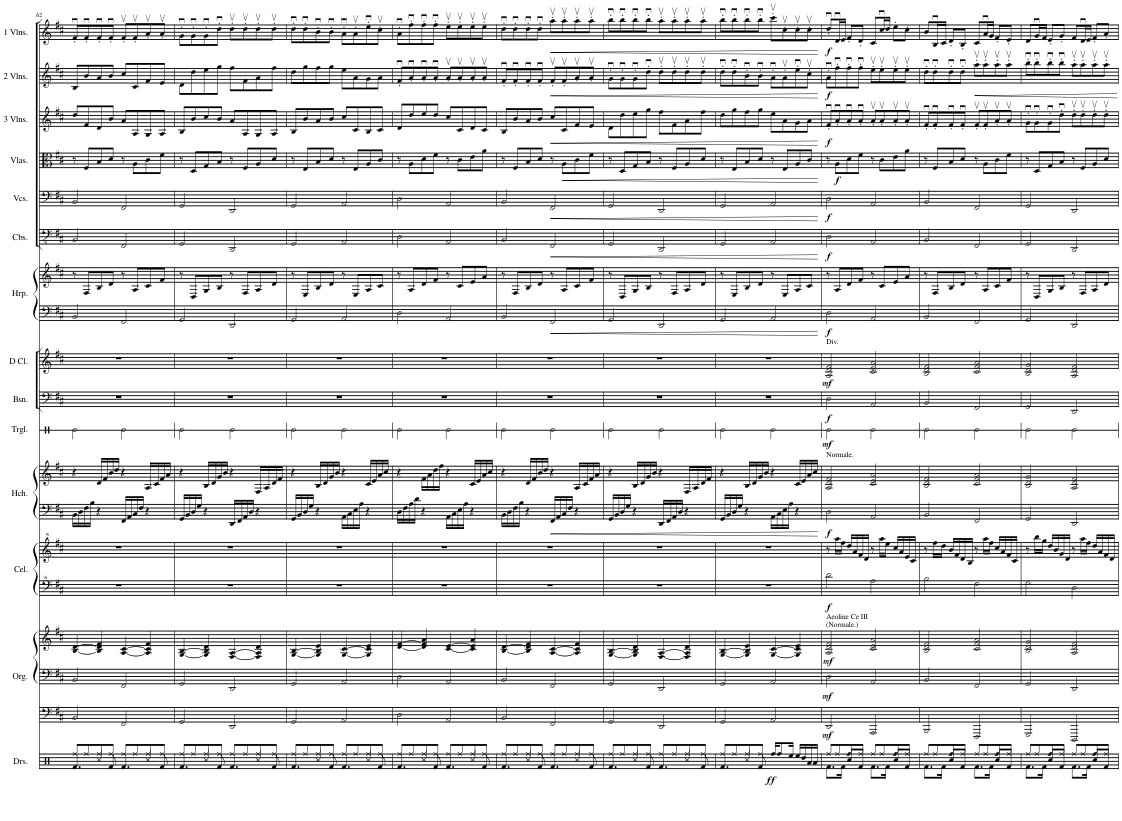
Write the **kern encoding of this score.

**kern	**dynam	**kern	**dynam	**kern	**dynam	**kern	**dynam	**kern	**dynam	**kern	**kern	**kern	**dynam	**kern	**kern	**dynam	**kern	**kern	**dynam	**kern	**dynam	**kern	**dynam	**kern	**kern	**dynam	**kern	**dynam	**kern	**dynam	**kern	**dynam	**kern	**dynam	**kern	**dynam	**kern	**dynam
*part17	*part17	*part16	*part16	*part15	*part15	*part14	*part14	*part13	*part13	*part12	*part12	*part12	*part12	*part11	*part11	*part11	*part10	*part10	*part10	*part9	*part9	*part8	*part8	*part7	*part7	*part7	*part6	*part6	*part5	*part5	*part4	*part4	*part3	*part3	*part2	*part2	*part1	*part1
*staff22	*staff22	*staff21	*staff21	*staff20	*staff20	*staff19	*staff19	*staff18	*staff18	*staff17	*staff16	*staff15	*staff15/16/17	*staff14	*staff13	*staff13/14	*staff12	*staff11	*staff11/12	*staff10	*staff10	*staff9	*staff9	*staff8	*staff7	*staff7/8	*staff6	*staff6	*staff5	*staff5	*staff4	*staff4	*staff3	*staff3	*staff2	*staff2	*staff1	*staff1
*I"Contrabass	*	*I"Violoncello	*	*I"Violin	*	*I"Violin	*	*I"Violin	*	*I"Organ	*	*	*	*I"Celesta	*	*	*I"Harpsichord (Amplified)	*	*	*I"Bassoon	*	*I"D Clarinet	*	*I"Harp	*	*	*I"Contrabasses	*	*I"Violoncellos	*	*I"Violas	*	*I"3rd Violins	*	*I"2nd Violins	*	*I"1st Violins	*
*I'Cb.	*	*I'Vc.	*	*I'Vln.	*	*I'Vln.	*	*I'Vln.	*	*I'Org.	*	*	*	*I'Cel.	*	*	*I'Hch.	*	*	*I'Bsn.	*	*I'D Cl.	*	*I'Hrp.	*	*	*I'Cbs.	*	*I'Vcs.	*	*I'Vlas.	*	*I'3 Vlns.	*	*I'2 Vlns.	*	*I'1 Vlns.	*
!!LO:PB:g=z
*clefFv4	*	*clefF4	*	*clefG2	*	*clefG2	*	*clefG2	*	*clefF4	*clefF4	*clefG2	*	*clefF^4	*clefG^2	*	*clefF4	*clefG2	*	*clefF4	*	*clefG2	*	*clefF4	*clefG2	*	*clefFv4	*	*clefF4	*	*clefC3	*	*clefG2	*	*clefG2	*	*clefG2	*
*ITrd7c12	*	*	*	*	*	*	*	*	*	*	*	*	*	*	*	*	*	*	*	*	*	*ITrd-1c-2	*	*	*	*	*	*	*	*	*	*	*	*	*	*	*	*
*k[f#c#]	*	*k[f#c#]	*	*k[f#c#]	*	*k[f#c#]	*	*k[f#c#]	*	*k[f#c#]	*k[f#c#]	*k[f#c#]	*	*k[f#c#]	*k[f#c#]	*	*k[f#c#]	*k[f#c#]	*	*k[f#c#]	*	*k[f#c#]	*	*k[f#c#]	*k[f#c#]	*	*k[f#c#]	*	*k[f#c#]	*	*k[f#c#]	*	*k[f#c#]	*	*k[f#c#]	*	*k[f#c#]	*
*M4/4	*	*M4/4	*	*M4/4	*	*M4/4	*	*M4/4	*	*M4/4	*M4/4	*M4/4	*	*M4/4	*M4/4	*	*M4/4	*M4/4	*	*M4/4	*	*M4/4	*	*M4/4	*M4/4	*	*M4/4	*	*M4/4	*	*M4/4	*	*M4/4	*	*M4/4	*	*M4/4	*
=62	=62	=62	=62	=62	=62	=62	=62	=62	=62	=62	=62	=62	=62	=62	=62	=62	=62	=62	=62	=62	=62	=62	=62	=62	=62	=62	=62	=62	=62	=62	=62	=62	=62	=62	=62	=62	=62	=62
2BBB	.	2BB	.	8dd/L	.	8B/L	.	8f#u'/L	.	2BB/	2BB/	[4B/ [4d/	.	1r	1r	.	16BB\LL	4r	.	1r	.	1r	.	2BB/	8r	.	2BBB/	.	2BB/	.	8r	.	8dd/L	.	8B/L	.	8f#u'/L	.
.	.	.	.	.	.	.	.	.	.	.	.	.	.	.	.	.	16D\	.	.	.	.	.	.	.	.	.	.	.	.	.	.	.	.	.	.	.	.	.
.	.	.	.	8f#/J	.	8b/J	.	8f#u'/J	.	.	.	.	.	.	.	.	16F#\	.	.	.	.	.	.	.	8F#/L	.	.	.	.	.	8F#/L	.	8f#/	.	8b/	.	8f#u'/	.
.	.	.	.	.	.	.	.	.	.	.	.	.	.	.	.	.	16B\JJ	.	.	.	.	.	.	.	.	.	.	.	.	.	.	.	.	.	.	.	.	.
.	.	.	.	8d/L	.	8a/L	.	8f#u'/L	.	.	.	4B/] 4d/] 4f#/	.	.	.	.	4r	16d/LL	.	.	.	.	.	.	8B/	.	.	.	.	.	8B/	.	8d/	.	8a/	.	8f#u'/	.
.	.	.	.	.	.	.	.	.	.	.	.	.	.	.	.	.	.	16f#/	.	.	.	.	.	.	.	.	.	.	.	.	.	.	.	.	.	.	.	.
.	.	.	.	8b/J	.	8b/J	.	8f#u'/J	.	.	.	.	.	.	.	.	.	16b/	.	.	.	.	.	.	8d/J	.	.	.	.	.	8d/J	.	8b/J	.	8b/J	.	8f#u'/J	.
.	.	.	.	.	.	.	.	.	.	.	.	.	.	.	.	.	.	16dd/JJ	.	.	.	.	.	.	.	.	.	.	.	.	.	.	.	.	.	.	.	.
2FFF#	.	2FF#	.	8a/L	.	8cc#/L	.	8f#v'/L	.	2FF#/	2FF#/	[4A/ [4c#/	.	.	.	.	16FF#/LL	4r	.	.	.	.	.	2FF#/	8r	.	2FFF#/	.	2FF#/	.	8r	.	8a/L	.	8cc#/L	.	8f#v'/L	.
.	.	.	.	.	.	.	.	.	.	.	.	.	.	.	.	.	16AA/	.	.	.	.	.	.	.	.	.	.	.	.	.	.	.	.	.	.	.	.	.
.	.	.	.	8A/J	.	8c#/J	.	8f#v'/J	.	.	.	.	.	.	.	.	16C#/	.	.	.	.	.	.	.	8A/L	.	.	.	.	.	8A\L	.	8A/	.	8c#/	.	8f#v'/	.
.	.	.	.	.	.	.	.	.	.	.	.	.	.	.	.	.	16F#/JJ	.	.	.	.	.	.	.	.	.	.	.	.	.	.	.	.	.	.	.	.	.
.	.	.	.	8G/L	.	8f#/L	.	8av'/L	.	.	.	4A/] 4c#/] 4f#/	.	.	.	.	4r	16A/LL	.	.	.	.	.	.	8c#/	.	.	.	.	.	8c#\	.	8G/	.	8f#/	.	8av'/	.
.	.	.	.	.	.	.	.	.	.	.	.	.	.	.	.	.	.	16c#/	.	.	.	.	.	.	.	.	.	.	.	.	.	.	.	.	.	.	.	.
.	.	.	.	8A/J	.	8e/J	.	8av'/J	.	.	.	.	.	.	.	.	.	16f#/	.	.	.	.	.	.	8f#/J	.	.	.	.	.	8f#\J	.	8A/J	.	8e/J	.	8av'/J	.
.	.	.	.	.	.	.	.	.	.	.	.	.	.	.	.	.	.	16a/JJ	.	.	.	.	.	.	.	.	.	.	.	.	.	.	.	.	.	.	.	.
=63	=63	=63	=63	=63	=63	=63	=63	=63	=63	=63	=63	=63	=63	=63	=63	=63	=63	=63	=63	=63	=63	=63	=63	=63	=63	=63	=63	=63	=63	=63	=63	=63	=63	=63	=63	=63	=63	=63
2GGG	.	2GG	.	8B/L	.	8d/L	.	8gu'/L	.	2GG/	2GG/	[4G/ [4B/	.	1r	1r	.	16GG/LL	4r	.	1r	.	1r	.	2GG/	8r	.	2GGG/	.	2GG/	.	8r	.	8B/L	.	8d\L	.	8gu'\L	.
.	.	.	.	.	.	.	.	.	.	.	.	.	.	.	.	.	16BB/	.	.	.	.	.	.	.	.	.	.	.	.	.	.	.	.	.	.	.	.	.
.	.	.	.	8b/J	.	8dd/J	.	8gu'/J	.	.	.	.	.	.	.	.	16D/	.	.	.	.	.	.	.	8D/L	.	.	.	.	.	8D/L	.	8b/	.	8dd\	.	8gu'\	.
.	.	.	.	.	.	.	.	.	.	.	.	.	.	.	.	.	16G/JJ	.	.	.	.	.	.	.	.	.	.	.	.	.	.	.	.	.	.	.	.	.
.	.	.	.	8cc#\L	.	8ee\L	.	8gu'\L	.	.	.	4G/] 4B/] 4d/	.	.	.	.	4r	16B/LL	.	.	.	.	.	.	8G/	.	.	.	.	.	8G/	.	8cc#/	.	8ee\	.	8gu'\	.
.	.	.	.	.	.	.	.	.	.	.	.	.	.	.	.	.	.	16d/	.	.	.	.	.	.	.	.	.	.	.	.	.	.	.	.	.	.	.	.
.	.	.	.	8b\J	.	8gg\J	.	8ddu'\J	.	.	.	.	.	.	.	.	.	16g/	.	.	.	.	.	.	8B/J	.	.	.	.	.	8B/J	.	8b/J	.	8gg\J	.	8ddu'\J	.
.	.	.	.	.	.	.	.	.	.	.	.	.	.	.	.	.	.	16b/JJ	.	.	.	.	.	.	.	.	.	.	.	.	.	.	.	.	.	.	.	.
2DDD	.	2DD	.	8a/L	.	8ff#\L	.	8ddv'\L	.	2DD/	2DD/	[4F#/ [4A/	.	.	.	.	16DD/LL	4r	.	.	.	.	.	2DD/	8r	.	2DDD/	.	2DD/	.	8r	.	8a/L	.	8ff#\L	.	8ddv'\L	.
.	.	.	.	.	.	.	.	.	.	.	.	.	.	.	.	.	16FF#/	.	.	.	.	.	.	.	.	.	.	.	.	.	.	.	.	.	.	.	.	.
.	.	.	.	8A/J	.	8f#\J	.	8ddv'\J	.	.	.	.	.	.	.	.	16AA/	.	.	.	.	.	.	.	8F#/L	.	.	.	.	.	8F#/L	.	8A/	.	8f#\	.	8ddv'\	.
.	.	.	.	.	.	.	.	.	.	.	.	.	.	.	.	.	16D/JJ	.	.	.	.	.	.	.	.	.	.	.	.	.	.	.	.	.	.	.	.	.
.	.	.	.	8G/L	.	8a\L	.	8ddv'\L	.	.	.	4F#/] 4A/] 4d/	.	.	.	.	4r	16F#/LL	.	.	.	.	.	.	8A/	.	.	.	.	.	8A/	.	8G/	.	8a\	.	8ddv'\	.
.	.	.	.	.	.	.	.	.	.	.	.	.	.	.	.	.	.	16A/	.	.	.	.	.	.	.	.	.	.	.	.	.	.	.	.	.	.	.	.
.	.	.	.	8A/J	.	8ff#\J	.	8ddv'\J	.	.	.	.	.	.	.	.	.	16d/	.	.	.	.	.	.	8d/J	.	.	.	.	.	8d/J	.	8A/J	.	8ff#\J	.	8ddv'\J	.
.	.	.	.	.	.	.	.	.	.	.	.	.	.	.	.	.	.	16f#/JJ	.	.	.	.	.	.	.	.	.	.	.	.	.	.	.	.	.	.	.	.
=64	=64	=64	=64	=64	=64	=64	=64	=64	=64	=64	=64	=64	=64	=64	=64	=64	=64	=64	=64	=64	=64	=64	=64	=64	=64	=64	=64	=64	=64	=64	=64	=64	=64	=64	=64	=64	=64	=64
2GGG	.	2GG	.	8B/L	.	8dd\L	.	8ddu'\L	.	2GG/	2GG/	[4G/ [4B/	.	1r	1r	.	16GG/LL	4r	.	1r	.	1r	.	2GG/	8r	.	2GGG/	.	2GG/	.	8r	.	8B/L	.	8dd\L	.	8ddu'\L	.
.	.	.	.	.	.	.	.	.	.	.	.	.	.	.	.	.	16BB/	.	.	.	.	.	.	.	.	.	.	.	.	.	.	.	.	.	.	.	.	.
.	.	.	.	8b/J	.	8gg\J	.	8ddu'\J	.	.	.	.	.	.	.	.	16D/	.	.	.	.	.	.	.	8E/L	.	.	.	.	.	8E/L	.	8b/	.	8gg\	.	8ddu'\	.
.	.	.	.	.	.	.	.	.	.	.	.	.	.	.	.	.	16G/JJ	.	.	.	.	.	.	.	.	.	.	.	.	.	.	.	.	.	.	.	.	.
.	.	.	.	8a/L	.	8ff#\L	.	8bu'\L	.	.	.	4G/] 4B/] 4e/	.	.	.	.	4r	16B/LL	.	.	.	.	.	.	8B/	.	.	.	.	.	8B/	.	8a/	.	8ff#\	.	8bu'\	.
.	.	.	.	.	.	.	.	.	.	.	.	.	.	.	.	.	.	16d/	.	.	.	.	.	.	.	.	.	.	.	.	.	.	.	.	.	.	.	.
.	.	.	.	8b/J	.	8gg\J	.	8bu'\J	.	.	.	.	.	.	.	.	.	16g/	.	.	.	.	.	.	8d/J	.	.	.	.	.	8d/J	.	8b/J	.	8gg\J	.	8bu'\J	.
.	.	.	.	.	.	.	.	.	.	.	.	.	.	.	.	.	.	16b/JJ	.	.	.	.	.	.	.	.	.	.	.	.	.	.	.	.	.	.	.	.
2AAA	.	2AA	.	8cc#/L	.	8ee\L	.	8au'/L	.	2AA/	2AA/	[4G/ [4c#/	.	.	.	.	16AA\LL	4r	.	.	.	.	.	2AA/	8r	.	2AAA/	.	2AA/	.	8r	.	8cc#/L	.	8ee\L	.	8au'\L	.
.	.	.	.	.	.	.	.	.	.	.	.	.	.	.	.	.	16C#\	.	.	.	.	.	.	.	.	.	.	.	.	.	.	.	.	.	.	.	.	.
.	.	.	.	8c#/J	.	8a\J	.	8av'/J	.	.	.	.	.	.	.	.	16E\	.	.	.	.	.	.	.	8E/L	.	.	.	.	.	8E/L	.	8c#/	.	8a\	.	8av'\	.
.	.	.	.	.	.	.	.	.	.	.	.	.	.	.	.	.	16A\JJ	.	.	.	.	.	.	.	.	.	.	.	.	.	.	.	.	.	.	.	.	.
.	.	.	.	8B/L	.	8g/L	.	8eeu'\L	.	.	.	4G/] 4c#/] 4e/	.	.	.	.	4r	16c#/LL	.	.	.	.	.	.	8A/	.	.	.	.	.	8A/	.	8B/	.	8g\	.	8eeu'\	.
.	.	.	.	.	.	.	.	.	.	.	.	.	.	.	.	.	.	16e/	.	.	.	.	.	.	.	.	.	.	.	.	.	.	.	.	.	.	.	.
.	.	.	.	8c#/J	.	8a/J	.	8cc#v'\J	.	.	.	.	.	.	.	.	.	16a/	.	.	.	.	.	.	8c#/J	.	.	.	.	.	8c#/J	.	8c#/J	.	8a\J	.	8cc#v'\J	.
.	.	.	.	.	.	.	.	.	.	.	.	.	.	.	.	.	.	16cc#/JJ	.	.	.	.	.	.	.	.	.	.	.	.	.	.	.	.	.	.	.	.
=65	=65	=65	=65	=65	=65	=65	=65	=65	=65	=65	=65	=65	=65	=65	=65	=65	=65	=65	=65	=65	=65	=65	=65	=65	=65	=65	=65	=65	=65	=65	=65	=65	=65	=65	=65	=65	=65	=65
2DD	.	2D	.	8d/L	.	8f#u'/L	.	8au'\L	.	2D\	2D\	[4d/ [4f#/	.	1r	1r	.	16D\LL	4r	.	1r	.	1r	.	2D\	8r	.	2DD\	.	2D\	.	8r	.	8d/L	.	8f#u'/L	.	8au'\L	.
.	.	.	.	.	.	.	.	.	.	.	.	.	.	.	.	.	16F#\	.	.	.	.	.	.	.	.	.	.	.	.	.	.	.	.	.	.	.	.	.
.	.	.	.	8dd/J	.	8au'/J	.	8ff#u'\J	.	.	.	.	.	.	.	.	16A\	.	.	.	.	.	.	.	8A/L	.	.	.	.	.	8A\L	.	8dd/	.	8au'/	.	8ff#u'\	.
.	.	.	.	.	.	.	.	.	.	.	.	.	.	.	.	.	16d\JJ	.	.	.	.	.	.	.	.	.	.	.	.	.	.	.	.	.	.	.	.	.
.	.	.	.	8ee\L	.	8au'/L	.	8ff#u'\L	.	.	.	4d/] 4f#/] 4a/	.	.	.	.	4r	16f#\LL	.	.	.	.	.	.	8d/	.	.	.	.	.	8d\	.	8ee/	.	8au'/	.	8ff#u'\	.
.	.	.	.	.	.	.	.	.	.	.	.	.	.	.	.	.	.	16a\	.	.	.	.	.	.	.	.	.	.	.	.	.	.	.	.	.	.	.	.
.	.	.	.	8dd\J	.	8au'/J	.	8ff#u'\J	.	.	.	.	.	.	.	.	.	16dd\	.	.	.	.	.	.	8f#/J	.	.	.	.	.	8f#\J	.	8dd/J	.	8au'/J	.	8ff#u'\J	.
.	.	.	.	.	.	.	.	.	.	.	.	.	.	.	.	.	.	16ff#\JJ	.	.	.	.	.	.	.	.	.	.	.	.	.	.	.	.	.	.	.	.
2AAA	.	2AA	.	8cc#/L	.	8av'/L	.	8eev'\L	.	2AA/	2AA/	[4c#/ [4e/	.	.	.	.	16AA\LL	4r	.	.	.	.	.	2AA/	8r	.	2AAA/	.	2AA/	.	8r	.	8cc#/L	.	8av'/L	.	8eev'\L	.
.	.	.	.	.	.	.	.	.	.	.	.	.	.	.	.	.	16C#\	.	.	.	.	.	.	.	.	.	.	.	.	.	.	.	.	.	.	.	.	.
.	.	.	.	8c#/J	.	8av'/J	.	8eev'\J	.	.	.	.	.	.	.	.	16E\	.	.	.	.	.	.	.	8c#/L	.	.	.	.	.	8c#\L	.	8c#/	.	8av'/	.	8eev'\	.
.	.	.	.	.	.	.	.	.	.	.	.	.	.	.	.	.	16A\JJ	.	.	.	.	.	.	.	.	.	.	.	.	.	.	.	.	.	.	.	.	.
.	.	.	.	8d/L	.	8av'/L	.	8eev'\L	.	.	.	4c#/] 4e/] 4a/	.	.	.	.	4r	16c#/LL	.	.	.	.	.	.	8e/	.	.	.	.	.	8e\	.	8d/	.	8av'/	.	8eev'\	.
.	.	.	.	.	.	.	.	.	.	.	.	.	.	.	.	.	.	16e/	.	.	.	.	.	.	.	.	.	.	.	.	.	.	.	.	.	.	.	.
.	.	.	.	8c#/J	.	8av'/J	.	8eev'\J	.	.	.	.	.	.	.	.	.	16a/	.	.	.	.	.	.	8a/J	.	.	.	.	.	8a\J	.	8c#/J	.	8av'/J	.	8eev'\J	.
.	.	.	.	.	.	.	.	.	.	.	.	.	.	.	.	.	.	16cc#/JJ	.	.	.	.	.	.	.	.	.	.	.	.	.	.	.	.	.	.	.	.
=66	=66	=66	=66	=66	=66	=66	=66	=66	=66	=66	=66	=66	=66	=66	=66	=66	=66	=66	=66	=66	=66	=66	=66	=66	=66	=66	=66	=66	=66	=66	=66	=66	=66	=66	=66	=66	=66	=66
2BBB	.	2BB	.	8B/L	.	8f#u'/L	.	8ddu'\L	.	2BB/	2BB/	[4B/ [4d/	.	1r	1r	.	16BB\LL	4r	.	1r	.	1r	.	2BB/	8r	.	2BBB/	.	2BB/	.	8r	.	8B/L	.	8f#u'/L	.	8ddu'\L	.
.	.	.	.	.	.	.	.	.	.	.	.	.	.	.	.	.	16D\	.	.	.	.	.	.	.	.	.	.	.	.	.	.	.	.	.	.	.	.	.
.	.	.	.	8b/J	.	8f#u'/J	.	8ddu'\J	.	.	.	.	.	.	.	.	16F#\	.	.	.	.	.	.	.	8F#/L	.	.	.	.	.	8F#/L	.	8b/	.	8f#u'/	.	8ddu'\	.
.	.	.	.	.	.	.	.	.	.	.	.	.	.	.	.	.	16B\JJ	.	.	.	.	.	.	.	.	.	.	.	.	.	.	.	.	.	.	.	.	.
.	.	.	.	8a/L	.	8f#u'/L	.	8ddu'\L	.	.	.	4B/] 4d/] 4f#/	.	.	.	.	4r	16d/LL	.	.	.	.	.	.	8B/	.	.	.	.	.	8B/	.	8a/	.	8f#u'/	.	8ddu'\	.
.	.	.	.	.	.	.	.	.	.	.	.	.	.	.	.	.	.	16f#/	.	.	.	.	.	.	.	.	.	.	.	.	.	.	.	.	.	.	.	.
.	.	.	.	8b/J	.	8f#u'/J	.	8ddu'\J	.	.	.	.	.	.	.	.	.	16b/	.	.	.	.	.	.	8d/J	.	.	.	.	.	8d/J	.	8b/J	.	8f#u'/J	.	8ddu'\J	.
.	.	.	.	.	.	.	.	.	.	.	.	.	.	.	.	.	.	16dd/JJ	.	.	.	.	.	.	.	.	.	.	.	.	.	.	.	.	.	.	.	.
!	!LO:HP:b	!	!LO:HP:b	!	!LO:HP:b	!	!LO:HP:b	!	!LO:HP:b	!	!	!	!	!	!	!	!	!	!	!	!	!	!	!	!	!	!	!LO:HP:b	!	!LO:HP:b	!	!	!	!LO:HP:b	!	!LO:HP:b	!	!LO:HP:b
2FFF#	<	2FF#	<	8cc#/L	<	8f#v'/L	<	8aav'\L	<	2FF#/	2FF#/	[4A/ [4c#/	.	.	.	.	16FF#/LL	4r	.	.	.	.	.	2FF#/	8r	.	2FFF#/	<	2FF#/	<	8r	.	8cc#/L	<	8f#v'/L	<	8aav'\L	<
.	.	.	.	.	.	.	.	.	.	.	.	.	.	.	.	.	16AA/	.	.	.	.	.	.	.	.	.	.	.	.	.	.	.	.	.	.	.	.	.
!	!	!	!	!	!	!	!	!	!	!	!	!	!	!	!	!	!	!	!	!	!	!	!	!	!	!	!	!	!	!	!	!LO:HP:b	!	!	!	!	!	!
.	.	.	.	8c#/J	.	8f#v'/J	.	8aav'\J	.	.	.	.	.	.	.	.	16C#/	.	.	.	.	.	.	.	8A/L	.	.	.	.	.	8A\L	<	8c#/	.	8f#v'/	.	8aav'\	.
.	.	.	.	.	.	.	.	.	.	.	.	.	.	.	.	.	16F#/JJ	.	.	.	.	.	.	.	.	.	.	.	.	.	.	.	.	.	.	.	.	.
.	.	.	.	8f#/L	.	8av'/L	.	8aav'\L	.	.	.	4A/] 4c#/] 4f#/	.	.	.	.	4r	16A/LL	.	.	.	.	.	.	8c#/	.	.	.	.	.	8c#\	.	8f#/	.	8av'/	.	8aav'\	.
.	.	.	.	.	.	.	.	.	.	.	.	.	.	.	.	.	.	16c#/	.	.	.	.	.	.	.	.	.	.	.	.	.	.	.	.	.	.	.	.
.	.	.	.	8e/J	.	8av'/J	.	8aav'\J	.	.	.	.	.	.	.	.	.	16f#/	.	.	.	.	.	.	8f#/J	.	.	.	.	.	8f#\J	.	8e/J	.	8av'/J	.	8aav'\J	.
.	.	.	.	.	.	.	.	.	.	.	.	.	.	.	.	.	.	16a/JJ	.	.	.	.	.	.	.	.	.	.	.	.	.	.	.	.	.	.	.	.
=67	=67	=67	=67	=67	=67	=67	=67	=67	=67	=67	=67	=67	=67	=67	=67	=67	=67	=67	=67	=67	=67	=67	=67	=67	=67	=67	=67	=67	=67	=67	=67	=67	=67	=67	=67	=67	=67	=67
2GGG	.	2GG	.	8d/L	.	8gu'/L	.	8bbu'\L	.	2GG/	2GG/	[4G/ [4B/	.	1r	1r	.	16GG/LL	4r	.	1r	.	1r	.	2GG/	8r	.	2GGG/	.	2GG/	.	8r	.	8d\L	.	8gu'\L	.	8bbu'\L	.
.	.	.	.	.	.	.	.	.	.	.	.	.	.	.	.	.	16BB/	.	.	.	.	.	.	.	.	.	.	.	.	.	.	.	.	.	.	.	.	.
.	.	.	.	8dd/J	.	8gu'/J	.	8bbu'\J	.	.	.	.	.	.	.	.	16D/	.	.	.	.	.	.	.	8D/L	.	.	.	.	.	8D/L	.	8dd\	.	8gu'\	.	8bbu'\	.
.	.	.	.	.	.	.	.	.	.	.	.	.	.	.	.	.	16G/JJ	.	.	.	.	.	.	.	.	.	.	.	.	.	.	.	.	.	.	.	.	.
.	.	.	.	8ee\L	.	8gu'\L	.	8bbu'\L	.	.	.	4G/] 4B/] 4d/	.	.	.	.	4r	16B/LL	.	.	.	.	.	.	8G/	.	.	.	.	.	8G/	.	8ee\	.	8gu'\	.	8bbu'\	.
.	.	.	.	.	.	.	.	.	.	.	.	.	.	.	.	.	.	16d/	.	.	.	.	.	.	.	.	.	.	.	.	.	.	.	.	.	.	.	.
.	.	.	.	8gg\J	.	8ddu'\J	.	8bbu'\J	.	.	.	.	.	.	.	.	.	16g/	.	.	.	.	.	.	8B/J	.	.	.	.	.	8B/J	.	8gg\J	.	8ddu'\J	.	8bbu'\J	.
.	.	.	.	.	.	.	.	.	.	.	.	.	.	.	.	.	.	16b/JJ	.	.	.	.	.	.	.	.	.	.	.	.	.	.	.	.	.	.	.	.
2DDD	.	2DD	.	8ff#\L	.	8ddv'\L	.	8aav'\L	.	2DD/	2DD/	[4F#/ [4A/	.	.	.	.	16DD/LL	4r	.	.	.	.	.	2DD/	8r	.	2DDD/	.	2DD/	.	8r	.	8ff#\L	.	8ddv'\L	.	8aav'\L	.
.	.	.	.	.	.	.	.	.	.	.	.	.	.	.	.	.	16FF#/	.	.	.	.	.	.	.	.	.	.	.	.	.	.	.	.	.	.	.	.	.
.	.	.	.	8f#\J	.	8ddv'\J	.	8aav'\J	.	.	.	.	.	.	.	.	16AA/	.	.	.	.	.	.	.	8F#/L	.	.	.	.	.	8F#/L	.	8f#\	.	8ddv'\	.	8aav'\	.
.	.	.	.	.	.	.	.	.	.	.	.	.	.	.	.	.	16D/JJ	.	.	.	.	.	.	.	.	.	.	.	.	.	.	.	.	.	.	.	.	.
.	.	.	.	8a\L	.	8ddv'\L	.	8aav'\L	.	.	.	4F#/] 4A/] 4d/	.	.	.	.	4r	16F#/LL	.	.	.	.	.	.	8A/	.	.	.	.	.	8A/	.	8a\	.	8ddv'\	.	8aav'\	.
.	.	.	.	.	.	.	.	.	.	.	.	.	.	.	.	.	.	16A/	.	.	.	.	.	.	.	.	.	.	.	.	.	.	.	.	.	.	.	.
.	.	.	.	8ff#\J	.	8ddv'\J	.	8aav'\J	.	.	.	.	.	.	.	.	.	16d/	.	.	.	.	.	.	8d/J	.	.	.	.	.	8d/J	.	8ff#\J	.	8ddv'\J	.	8aav'\J	.
.	.	.	.	.	.	.	.	.	.	.	.	.	.	.	.	.	.	16f#/JJ	.	.	.	.	.	.	.	.	.	.	.	.	.	.	.	.	.	.	.	.
=68	=68	=68	=68	=68	=68	=68	=68	=68	=68	=68	=68	=68	=68	=68	=68	=68	=68	=68	=68	=68	=68	=68	=68	=68	=68	=68	=68	=68	=68	=68	=68	=68	=68	=68	=68	=68	=68	=68
2GGG	.	2GG	.	8dd\L	.	8ddu'\L	.	8bbu'\L	.	2GG/	2GG/	[4G/ [4B/	.	1r	1r	.	16GG/LL	4r	.	1r	.	1r	.	2GG/	8r	.	2GGG/	.	2GG/	.	8r	.	8dd\L	.	8ddu'\L	.	8bbu'\L	.
.	.	.	.	.	.	.	.	.	.	.	.	.	.	.	.	.	16BB/	.	.	.	.	.	.	.	.	.	.	.	.	.	.	.	.	.	.	.	.	.
.	.	.	.	8gg\J	.	8ddu'\J	.	8bbu'\J	.	.	.	.	.	.	.	.	16D/	.	.	.	.	.	.	.	8E/L	.	.	.	.	.	8E/L	.	8gg\	.	8ddu'\	.	8bbu'\	.
.	.	.	.	.	.	.	.	.	.	.	.	.	.	.	.	.	16G/JJ	.	.	.	.	.	.	.	.	.	.	.	.	.	.	.	.	.	.	.	.	.
.	.	.	.	8ff#\L	.	8bu'\L	.	8bbu'\L	.	.	.	4G/] 4B/] 4e/	.	.	.	.	4r	16B/LL	.	.	.	.	.	.	8B/	.	.	.	.	.	8B/	.	8ff#\	.	8bu'\	.	8bbu'\	.
.	.	.	.	.	.	.	.	.	.	.	.	.	.	.	.	.	.	16d/	.	.	.	.	.	.	.	.	.	.	.	.	.	.	.	.	.	.	.	.
.	.	.	.	8gg\J	.	8bu'\J	.	8bbu'\J	.	.	.	.	.	.	.	.	.	16g/	.	.	.	.	.	.	8d/J	.	.	.	.	.	8d/J	.	8gg\J	.	8bu'\J	.	8bbu'\J	.
.	.	.	.	.	.	.	.	.	.	.	.	.	.	.	.	.	.	16b/JJ	.	.	.	.	.	.	.	.	.	.	.	.	.	.	.	.	.	.	.	.
2AAA	.	2AA	.	8ee\L	.	8au'/L	.	8ccc#v'\L	.	2AA/	2AA/	[4G/ [4c#/	.	.	.	.	16AA\LL	4r	.	.	.	.	.	2AA/	8r	.	2AAA/	.	2AA/	.	8r	.	8ee\L	.	8au'\L	.	8ccc#v'\L	.
.	.	.	.	.	.	.	.	.	.	.	.	.	.	.	.	.	16C#\	.	.	.	.	.	.	.	.	.	.	.	.	.	.	.	.	.	.	.	.	.
.	.	.	.	8a\J	.	8av'/J	.	8cc#v'\J	.	.	.	.	.	.	.	.	16E\	.	.	.	.	.	.	.	8E/L	.	.	.	.	.	8E/L	.	8a\	.	8av'\	.	8cc#v'\	.
.	.	.	.	.	.	.	.	.	.	.	.	.	.	.	.	.	16A\JJ	.	.	.	.	.	.	.	.	.	.	.	.	.	.	.	.	.	.	.	.	.
.	.	.	.	8g/L	.	8eeu'\L	.	8cc#v'\L	.	.	.	4G/] 4c#/] 4e/	.	.	.	.	4r	16c#/LL	.	.	.	.	.	.	8A/	.	.	.	.	.	8A/	.	8g\	.	8eeu'\	.	8cc#v'\	.
.	.	.	.	.	.	.	.	.	.	.	.	.	.	.	.	.	.	16e/	.	.	.	.	.	.	.	.	.	.	.	.	.	.	.	.	.	.	.	.
.	.	.	.	8a/J	.	8cc#v'\J	.	8cc#v'\J	.	.	.	.	.	.	.	.	.	16a/	.	.	.	.	.	.	8c#/J	.	.	.	.	.	8c#/J	.	8a\J	.	8cc#v'\J	.	8cc#v'\J	.
.	.	.	.	.	.	.	.	.	.	.	.	.	.	.	.	.	.	16cc#/JJ	.	.	.	.	.	.	.	.	.	.	.	.	.	.	.	.	.	.	.	.
.	[	.	[	.	[	.	[	.	[	.	.	.	.	.	.	.	.	.	.	.	.	.	.	.	.	.	.	[	.	[	.	[	.	[	.	[	.	[
=69	=69	=69	=69	=69	=69	=69	=69	=69	=69	=69	=69	=69	=69	=69	=69	=69	=69	=69	=69	=69	=69	=69	=69	=69	=69	=69	=69	=69	=69	=69	=69	=69	=69	=69	=69	=69	=69	=69
!	!	!	!	!	!	!	!	!	!	!	!	!	!	!	!	!	!	!	!	!	!	!LO:TX:a:t=Div.	!	!	!	!	!	!	!	!	!	!	!	!	!	!	!	!
!	!	!	!	!	!	!	!	!	!	!	!	!	!	!	!	!	!	!LO:TX:a:t=Normale.	!	!	!	!	!	!	!	!	!	!	!	!	!	!	!	!	!	!	!	!
!	!	!	!	!	!	!	!	!	!	!	!	!LO:TX:a:t=Aeoline Ce III	!	!	!	!	!	!	!	!	!	!	!	!	!	!	!	!	!	!	!	!	!	!	!	!	!	!
!	!	!	!	!	!	!	!	!	!	!	!	!LO:TX:a:t=(Normale.)	!	!	!	!	!	!	!	!	!	!	!	!	!	!	!	!	!	!	!	!	!	!	!	!	!	!
!	!LO:DY:b	!	!LO:DY:b	!	!LO:DY:b	!	!LO:DY:b	!	!LO:DY:b	!	!	!	!LO:DY:b=3	!	!	!	!	!	!	!	!	!	!	!	!	!	!	!	!	!	!	!	!	!	!	!	!	!
!	!	!	!	!	!	!	!	!	!	!	!	!	!LO:DY:n=1:b=2	!	!	!	!	!	!	!	!	!	!	!	!	!	!	!	!	!	!	!	!	!	!	!	!	!
!	!	!	!	!	!	!	!	!	!	!	!	!	!LO:DY:n=2:b	!	!	!LO:DY:b=2	!	!	!LO:DY:b=2	!	!LO:DY:b	!	!LO:DY:b	!	!	!LO:DY:b=2	!	!LO:DY:b	!	!LO:DY:b	!	!	!	!LO:DY:b	!	!LO:DY:b	!	!LO:DY:b
2DD	f	2D	f	8f#u'/L	f	8au'\L	f	8ddu'/L	f	2DD/	2D\	2A/ 2d/ 2f#/	mf mf mf	2dd\	8r	f	2D\	2A/ 2d/ 2f#/	f	2D\	f	2A/ 2d/ 2f#/	mf	2D\	8r	f	2DD\	f	2D\	f	8r	.	8f#u'/L	f	8au'\L	f	8ddu'/L	f
!	!	!	!	!	!	!	!	!	!	!	!	!	!	!	!	!	!	!	!	!	!	!	!	!	!	!	!	!	!	!	!	!LO:DY:b	!	!	!	!	!	!
.	.	.	.	8au'/J	.	8ff#u'\J	.	16du/L	.	.	.	.	.	.	16aaa\LL	.	.	.	.	.	.	.	.	.	8A/L	.	.	.	.	.	8A\L	f	8au'/	.	8ff#u'\	.	16du/L	.
.	.	.	.	.	.	.	.	16e/JJ	.	.	.	.	.	.	16fff#\JJ	.	.	.	.	.	.	.	.	.	.	.	.	.	.	.	.	.	.	.	.	.	16e/JJ	.
.	.	.	.	8au'/L	.	8ff#u'\L	.	8f#'/L	.	.	.	.	.	.	16ddd/LL	.	.	.	.	.	.	.	.	.	8d/	.	.	.	.	.	8d\	.	8au'/	.	8ff#u'\	.	8f#'/L	.
.	.	.	.	.	.	.	.	.	.	.	.	.	.	.	16aa/	.	.	.	.	.	.	.	.	.	.	.	.	.	.	.	.	.	.	.	.	.	.	.
.	.	.	.	8au'/J	.	8ff#u'\J	.	8d'/J	.	.	.	.	.	.	16ff#/	.	.	.	.	.	.	.	.	.	8f#/J	.	.	.	.	.	8f#\J	.	8au'/J	.	8ff#u'\J	.	8d'/J	.
.	.	.	.	.	.	.	.	.	.	.	.	.	.	.	16dd/JJ	.	.	.	.	.	.	.	.	.	.	.	.	.	.	.	.	.	.	.	.	.	.	.
2AAA	.	2AA	.	8av'/L	.	8eev'\L	.	8c#/L	.	2AAA/	2AA/	2c#/ 2e/ 2a/	.	2a\	8r	.	2AA/	2c#/ 2e/ 2a/	.	2AA/	.	2c#/ 2e/ 2a/	.	2AA/	8r	.	2AAA/	.	2AA/	.	8r	.	8av'/L	.	8eev'\L	.	8c#/L	.
.	.	.	.	8av'/J	.	8eev'\J	.	16cc#u/L	.	.	.	.	.	.	16aaa\LL	.	.	.	.	.	.	.	.	.	8c#/L	.	.	.	.	.	8c#\L	.	8av'/	.	8eev'\	.	16cc#u/L	.
.	.	.	.	.	.	.	.	16dd/JJ	.	.	.	.	.	.	16eee\JJ	.	.	.	.	.	.	.	.	.	.	.	.	.	.	.	.	.	.	.	.	.	16dd/JJ	.
.	.	.	.	8av'/L	.	8eev'\L	.	8ee'\L	.	.	.	.	.	.	16ccc#/LL	.	.	.	.	.	.	.	.	.	8e/	.	.	.	.	.	8e\	.	8av'/	.	8eev'\	.	8ee'\L	.
.	.	.	.	.	.	.	.	.	.	.	.	.	.	.	16aa/	.	.	.	.	.	.	.	.	.	.	.	.	.	.	.	.	.	.	.	.	.	.	.
.	.	.	.	8av'/J	.	8eev'\J	.	8cc#'\J	.	.	.	.	.	.	16ee/	.	.	.	.	.	.	.	.	.	8a/J	.	.	.	.	.	8a\J	.	8av'/J	.	8eev'\J	.	8cc#'\J	.
.	.	.	.	.	.	.	.	.	.	.	.	.	.	.	16cc#/JJ	.	.	.	.	.	.	.	.	.	.	.	.	.	.	.	.	.	.	.	.	.	.	.
=70	=70	=70	=70	=70	=70	=70	=70	=70	=70	=70	=70	=70	=70	=70	=70	=70	=70	=70	=70	=70	=70	=70	=70	=70	=70	=70	=70	=70	=70	=70	=70	=70	=70	=70	=70	=70	=70	=70
2BBB	.	2BB	.	8f#u'/L	.	8ddu'\L	.	8b/L	.	2BBB/	2BB/	2B/ 2d/ 2f#/	.	2b\	8r	.	2BB/	2B/ 2d/ 2f#/	.	2BB/	.	2B/ 2d/ 2f#/	.	2BB/	8r	.	2BBB/	.	2BB/	.	8r	.	8f#u'/L	.	8ddu'\L	.	8b/L	.
.	.	.	.	8f#u'/J	.	8ddu'\J	.	16Bu/L	.	.	.	.	.	.	16fff#\LL	.	.	.	.	.	.	.	.	.	8F#/L	.	.	.	.	.	8F#/L	.	8f#u'/	.	8ddu'\	.	16Bu/L	.
.	.	.	.	.	.	.	.	16c#/JJ	.	.	.	.	.	.	16ddd\JJ	.	.	.	.	.	.	.	.	.	.	.	.	.	.	.	.	.	.	.	.	.	16c#/JJ	.
.	.	.	.	8f#u'/L	.	8ddu'\L	.	8d'/L	.	.	.	.	.	.	16bb/LL	.	.	.	.	.	.	.	.	.	8B/	.	.	.	.	.	8B/	.	8f#u'/	.	8ddu'\	.	8d'/L	.
.	.	.	.	.	.	.	.	.	.	.	.	.	.	.	16ff#/	.	.	.	.	.	.	.	.	.	.	.	.	.	.	.	.	.	.	.	.	.	.	.
.	.	.	.	8f#u'/J	.	8ddu'\J	.	8B'/J	.	.	.	.	.	.	16dd/	.	.	.	.	.	.	.	.	.	8d/J	.	.	.	.	.	8d/J	.	8f#u'/J	.	8ddu'\J	.	8B'/J	.
.	.	.	.	.	.	.	.	.	.	.	.	.	.	.	16b/JJ	.	.	.	.	.	.	.	.	.	.	.	.	.	.	.	.	.	.	.	.	.	.	.
2FFF#	.	2FF#	.	8f#v'/L	.	8aav'\L	.	8c#/L	.	2FFF#/	2FF#/	2c#/ 2f#/ 2a/	.	2f#\	8r	.	2FF#/	2c#/ 2f#/ 2a/	.	2FF#/	.	2c#/ 2f#/ 2a/	.	2FF#/	8r	.	2FFF#/	.	2FF#/	.	8r	.	8f#v'/L	.	8aav'\L	.	8c#/L	.
.	.	.	.	8f#v'/J	.	8aav'\J	.	16au/L	.	.	.	.	.	.	16aaa\LL	.	.	.	.	.	.	.	.	.	8A/L	.	.	.	.	.	8A\L	.	8f#v'/	.	8aav'\	.	16au/L	.
.	.	.	.	.	.	.	.	16g/JJ	.	.	.	.	.	.	16fff#\JJ	.	.	.	.	.	.	.	.	.	.	.	.	.	.	.	.	.	.	.	.	.	16g/JJ	.
.	.	.	.	8av'/L	.	8aav'\L	.	8f#'/L	.	.	.	.	.	.	16ccc#/LL	.	.	.	.	.	.	.	.	.	8c#/	.	.	.	.	.	8c#\	.	8av'/	.	8aav'\	.	8f#'/L	.
.	.	.	.	.	.	.	.	.	.	.	.	.	.	.	16aa/	.	.	.	.	.	.	.	.	.	.	.	.	.	.	.	.	.	.	.	.	.	.	.
.	.	.	.	8av'/J	.	8aav'\J	.	8e'/J	.	.	.	.	.	.	16ff#/	.	.	.	.	.	.	.	.	.	8f#/J	.	.	.	.	.	8f#\J	.	8av'/J	.	8aav'\J	.	8e'/J	.
.	.	.	.	.	.	.	.	.	.	.	.	.	.	.	16cc#/JJ	.	.	.	.	.	.	.	.	.	.	.	.	.	.	.	.	.	.	.	.	.	.	.
=71	=71	=71	=71	=71	=71	=71	=71	=71	=71	=71	=71	=71	=71	=71	=71	=71	=71	=71	=71	=71	=71	=71	=71	=71	=71	=71	=71	=71	=71	=71	=71	=71	=71	=71	=71	=71	=71	=71
2GGG	.	2GG	.	8gu'/L	.	8bbu'\L	.	8d/L	.	2GGG/	2GG/	2B/ 2d/ 2g/	.	2g\	8r	.	2GG/	2B/ 2d/ 2g/	.	2GG/	.	2B/ 2d/ 2g/	.	2GG/	8r	.	2GGG/	.	2GG/	.	8r	.	8gu'\L	.	8bbu'\L	.	8d/L	.
.	.	.	.	8gu'/J	.	8bbu'\J	.	16gu/L	.	.	.	.	.	.	16bbb\LL	.	.	.	.	.	.	.	.	.	8D/L	.	.	.	.	.	8D/L	.	8gu'\	.	8bbu'\	.	16gu/L	.
.	.	.	.	.	.	.	.	16f#/JJ	.	.	.	.	.	.	16ggg\JJ	.	.	.	.	.	.	.	.	.	.	.	.	.	.	.	.	.	.	.	.	.	16f#/JJ	.
.	.	.	.	8gu'\L	.	8bbu'\L	.	8e'/L	.	.	.	.	.	.	16ddd/LL	.	.	.	.	.	.	.	.	.	8G/	.	.	.	.	.	8G/	.	8gu'\	.	8bbu'\	.	8e'/L	.
.	.	.	.	.	.	.	.	.	.	.	.	.	.	.	16bb/	.	.	.	.	.	.	.	.	.	.	.	.	.	.	.	.	.	.	.	.	.	.	.
.	.	.	.	8ddu'\J	.	8bbu'\J	.	8g'/J	.	.	.	.	.	.	16gg/	.	.	.	.	.	.	.	.	.	8B/J	.	.	.	.	.	8B/J	.	8ddu'\J	.	8bbu'\J	.	8g'/J	.
.	.	.	.	.	.	.	.	.	.	.	.	.	.	.	16dd/JJ	.	.	.	.	.	.	.	.	.	.	.	.	.	.	.	.	.	.	.	.	.	.	.
2DDD	.	2DD	.	8ddv'\L	.	8aav'\L	.	8f#/L	.	2DDD/	2DD/	2A/ 2d/ 2f#/	.	2d\	8r	.	2DD/	2A/ 2d/ 2f#/	.	2DD/	.	2A/ 2d/ 2f#/	.	2DD/	8r	.	2DDD/	.	2DD/	.	8r	.	8ddv'\L	.	8aav'\L	.	8f#/L	.
.	.	.	.	8ddv'\J	.	8aav'\J	.	16du/L	.	.	.	.	.	.	16aaa\LL	.	.	.	.	.	.	.	.	.	8F#/L	.	.	.	.	.	8F#/L	.	8ddv'\	.	8aav'\	.	16du/L	.
.	.	.	.	.	.	.	.	16e/JJ	.	.	.	.	.	.	16fff#\JJ	.	.	.	.	.	.	.	.	.	.	.	.	.	.	.	.	.	.	.	.	.	16e/JJ	.
.	.	.	.	8ddv'\L	.	8aav'\L	.	8f#'/L	.	.	.	.	.	.	16ddd/LL	.	.	.	.	.	.	.	.	.	8A/	.	.	.	.	.	8A/	.	8ddv'\	.	8aav'\	.	8f#'/L	.
.	.	.	.	.	.	.	.	.	.	.	.	.	.	.	16aa/	.	.	.	.	.	.	.	.	.	.	.	.	.	.	.	.	.	.	.	.	.	.	.
.	.	.	.	8ddv'\J	.	8aav'\J	.	8a'/J	.	.	.	.	.	.	16ff#/	.	.	.	.	.	.	.	.	.	8d/J	.	.	.	.	.	8d/J	.	8ddv'\J	.	8aav'\J	.	8a'/J	.
.	.	.	.	.	.	.	.	.	.	.	.	.	.	.	16dd/JJ	.	.	.	.	.	.	.	.	.	.	.	.	.	.	.	.	.	.	.	.	.	.	.
=	=	=	=	=	=	=	=	=	=	=	=	=	=	=	=	=	=	=	=	=	=	=	=	=	=	=	=	=	=	=	=	=	=	=	=	=	=	=
*-	*-	*-	*-	*-	*-	*-	*-	*-	*-	*-	*-	*-	*-	*-	*-	*-	*-	*-	*-	*-	*-	*-	*-	*-	*-	*-	*-	*-	*-	*-	*-	*-	*-	*-	*-	*-	*-	*-
